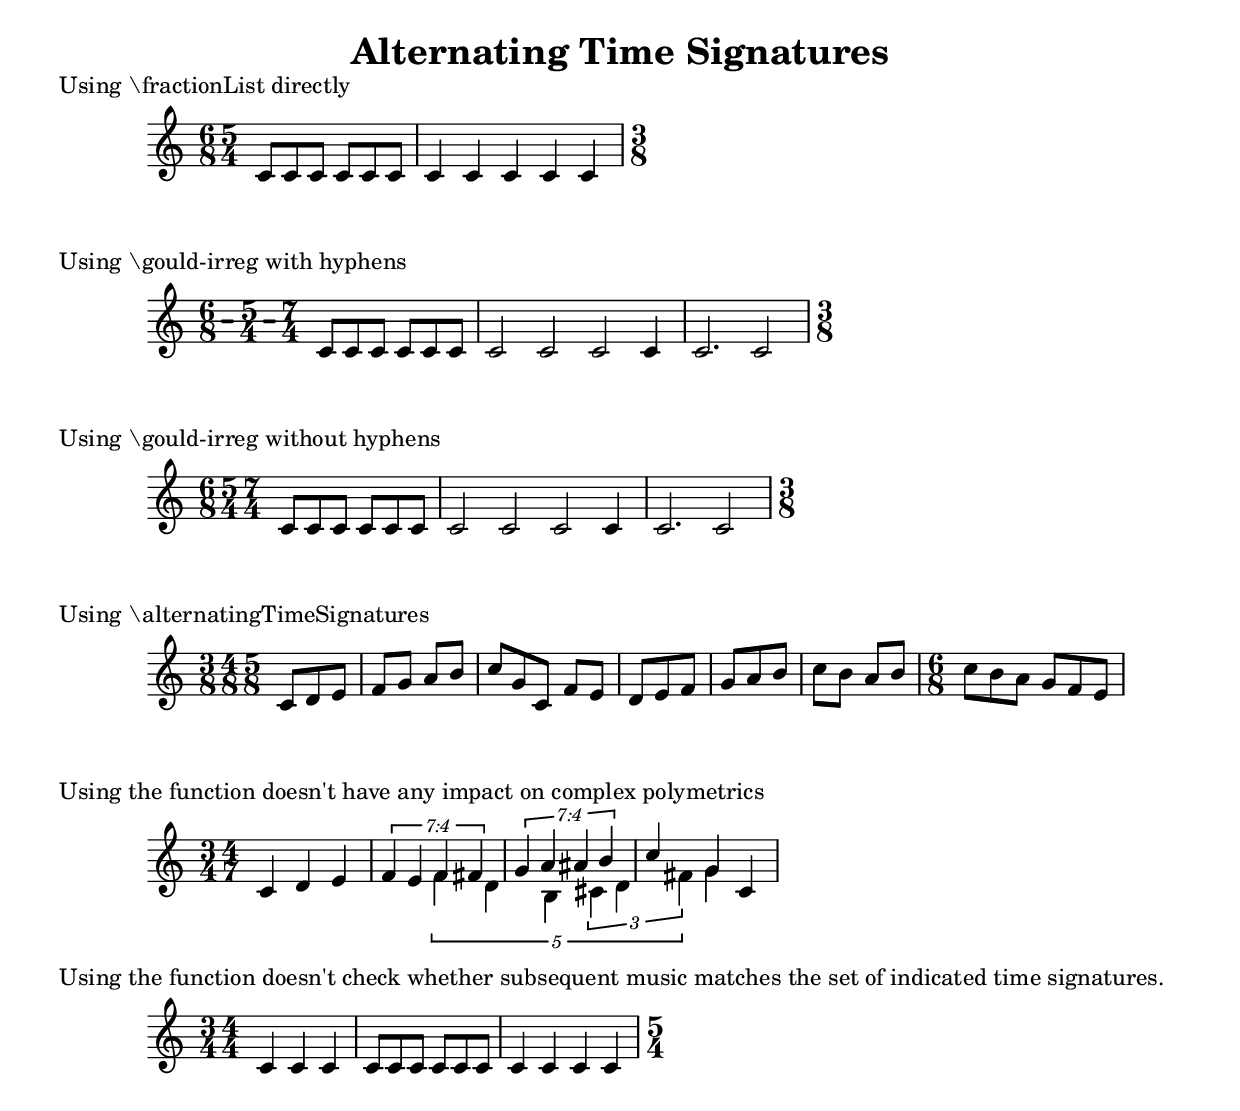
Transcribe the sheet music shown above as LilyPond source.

\version "2.18.2"

\version "2.18.2"

\header {
  snippet-title = "Print (irregularly) changing meters"
  snippet-author = "Urs Liska"
  snippet-description = \markup {
    This snippet allows you to print a list of time signatures
    indicating (irregularly) changing meters.
  }
  % add comma-separated tags to make searching more effective:
  tags = "polymetrics, time signature"
  % is this snippet ready?  See meta/status-values.md
  status = "unfinished, buggy"


  %{
    TODO:
    - Complete documentation
    - incorporate \fractionList to LilyPond
      and once that's finished use a version switch that only
      defines the function with earlier LilyPond versions.#

    - Check the sublists for validity:
      - one number: issue a warning
      - one string: create a column from that (-> use case: hyphen)
        (saw comment https://github.com/openlilylib/snippets/commit/b1cceaadd43dda8f162e2fa0591bce68fd1af277#commitcomment-6286137
         so it seems better to create that for an empty sublist?)
  %}
}

%%%%%%%%%%%%%%%%%%%%%%%%%%
% here goes the snippet: %
%%%%%%%%%%%%%%%%%%%%%%%%%%

% This is the core function that should go into LilyPond
fractionList =
#(define-scheme-function (parser location timesigs) (list?)
   (_i "Generate a list of time signature markups that can be used
to override TimeSignature.stencil in order to indicate irregularly
changing meters.")
   (lambda (grob)
     (grob-interpret-markup grob
       #{ \markup \override #'(baseline-skip . 0)
          \number
          #(map (lambda (x) #{ \markup \center-column #(map number->string x) #})
             timesigs)
       #})))

% It's recommended in Behind Bars to use hyphen
% between time signatures for irregular alternation
gould-irreg =
#(define-scheme-function (parser location timesigs hyphen) (list? boolean?)
   (_i "Generate a list of time signature markups that can be used
to override TimeSignature.stencil in order to indicate irregularly
changing meters.")
   (let ((lastsig (car (reverse timesigs))))
     (lambda (grob)
       (grob-interpret-markup grob
         #{
           \markup \override #'(baseline-skip . 0)
           \number
           #(map (lambda (x)
                   #{ \markup {
                     \center-column #(map number->string x)
                     #(if hyphen
                          (if (eq? x lastsig)
                              ""
                              (markup
                               #:line
                               (#:override
                                (cons (quote thickness) 3.4)
                                (#:draw-line (cons -0.9 0)))))
                          "")
                      }
                   #}) timesigs)
         #}))))

% This is a function to make it more accessible in standard cases
alternatingTimeSignatures =
#(define-music-function (parser location timesigs) (list?)
   (let ((first-effective-timesig
          (cons
           (caar timesigs)
           (cadar timesigs))))
     #{
       \once \override Score.TimeSignature.stencil = \fractionList #timesigs
       \time #first-effective-timesig
     #}))


\header {
  title = "Alternating Time Signatures"
}

\markup "Using \\fractionList directly"

\relative c' {
  \once \override Score.TimeSignature.stencil = 
    \fractionList #'((6 8)(5 4))
  \time 6/8
  c8 c c c c c
  \omit Score.TimeSignature
  \time 5/4
  c4 c c c c
  \undo \omit Score.TimeSignature
  \time 3/8
}

\markup "Using \\gould-irreg with hyphens"

\relative c' {
  \once \override Score.TimeSignature.stencil = 
    \gould-irreg #'((6 8)(5 4)(7 4)) ##t
  \time 6/8
  c8 c c c c c
  \omit Score.TimeSignature
  \time 7/4
  c2 c c c4
  \time 5/4
  c2. c2
  \undo \omit Score.TimeSignature
  \time 3/8
}

\markup "Using \\gould-irreg without hyphens"

\relative c' {
  \once \override Score.TimeSignature.stencil = 
    \gould-irreg #'((6 8)(5 4)(7 4)) ##f
  \time 6/8
  c8 c c c c c
  \omit Score.TimeSignature
  \time 7/4
  c2 c c c4
  \time 5/4
  c2. c2
  \undo \omit Score.TimeSignature
  \time 3/8
}

\markup "Using \\alternatingTimeSignatures"

\relative c' {
  \alternatingTimeSignatures #'((3 8) (4 8) (5 8))
  \time 3/8
  c8 d e
  \omit Score.TimeSignature
  \time 4/8
  f g a b
  \time 5/8
  c g c, f e
  \time 3/8
  d e f
  g a b
  \time 4/8
  c b a b
  \undo \omit Score.TimeSignature
  \time 6/8
  c b a g f e

}

\markup "Using the function doesn't have any impact on complex polymetrics"

\relative c' {
  \override TupletNumber.text = #tuplet-number::calc-fraction-text
  \alternatingTimeSignatures #'((3 4) (4 7))
  c4 d e
  \omit Score.TimeSignature
  \time 4/7
  <<
    {
      \tupletSpan 4*16/7
      \tuplet 7/4 {
        \voiceOne
        f e f fis
        g a ais b
      }
      \time 3/4
      c4 g
    }
    \new Voice {
      \voiceTwo
      \scaleDurations 4/7 { s2 }
      % the lower music is actually shorter than the upper,
      % but I think the notation should be simplified here.
      % We use \scaleDurations for this, with a little math.
      % The upper voice spans 6/7 + 1/4 = 31/28
      % the lower voice 4/4, so the relation is 31/28
      \tuplet 5/4 {
        \scaleDurations 31/28 {
          f4 d b \tuplet 3/2 { cis d fis }
        }
      }
      g

    }
  >>
  
   c,
}

\markup "Using the function doesn't check whether subsequent music matches the set of
indicated time signatures."

\relative c' {
  \alternatingTimeSignatures #'((3 4)(4 4))
  c4 c c
  \omit Score.TimeSignature
  \time 6/8
  c8 c c c c c
  \time 4/4
  c4 c c c
  \undo \omit Score.TimeSignature
  \time 5/4
}
